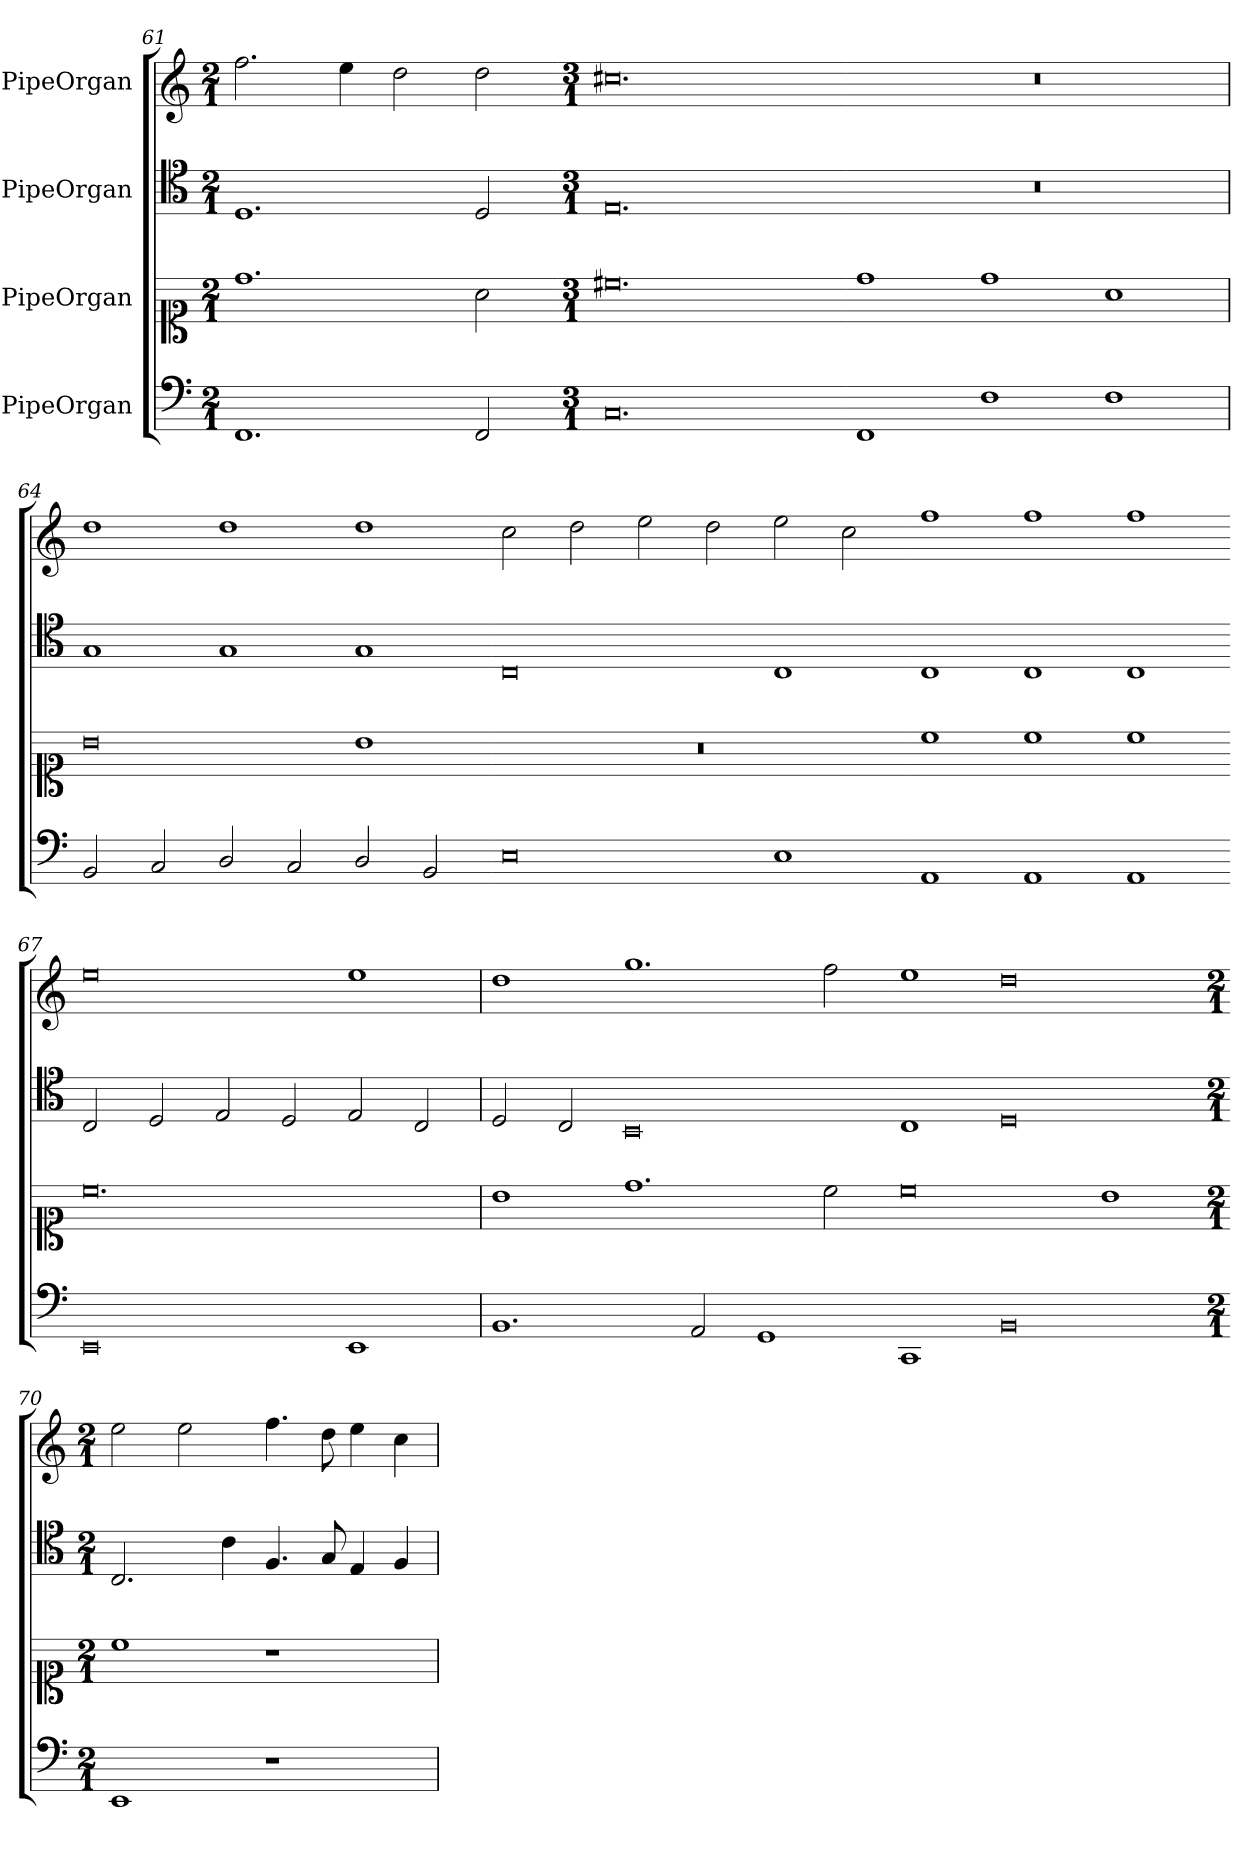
**kern	**kern	**kern	**kern
*part4	*part3	*part2	*part1
*staff4	*staff3	*staff2	*staff1
*I"PipeOrgan	*I"PipeOrgan	*I"PipeOrgan	*I"PipeOrgan
*clefF5	*clefC1	*clefC4	*clefG2
*k[]	*k[]	*k[]	*k[]
*C:	*C:	*C:	*C:
*M2/1	*M2/1	*M2/1	*M2/1
=61	=61	=61	=61
1.DD	1.dd	1.D	2.ff\
.	.	.	4ee\
.	.	.	2dd\
2DD/	2a\	2D/	2dd\
=62-	=62-	=62-	=62-
*M3/1	*M3/1	*M3/1	*M3/1
0.AA	0.cc#X	0.E	0.cc#X
=63-	=63-	=63-	=63-
1DD	1dd	0.r	0.r
1D	1dd	.	.
1D	1a	.	.
=64	=64	=64	=64
2GG/	0b	1G	1dd
2AA/	.	.	.
2BB/	.	1G	1dd
2AA/	.	.	.
2BB/	1b	1G	1dd
2GG/	.	.	.
=65-	=65-	=65-	=65-
0C	0.r	0C	2cc\
.	.	.	2dd\
.	.	.	2ee\
.	.	.	2dd\
1C	.	1C	2ee\
.	.	.	2cc\
=66-	=66-	=66-	=66-
1FF	1cc	1C	1ff
1FF	1cc	1C	1ff
1FF	1cc	1C	1ff
=67-	=67-	=67-	=67-
0CC	0.cc	2C/	0ee
.	.	2D/	.
.	.	2E/	.
.	.	2D/	.
1CC	.	2E/	1ee
.	.	2C/	.
=68	=68	=68	=68
1.GG	1b	2D/	1dd
.	.	2C/	.
.	1.dd	0BB	1.gg
2FF/	.	.	.
1EE	.	.	.
.	2cc\	.	2ff\
=69-	=69-	=69-	=69-
1AAA	0cc	1C	1ee
0GG	.	0D	0dd
.	1b	.	.
=70-	=70-	=70-	=70-
*M2/1	*M2/1	*M2/1	*M2/1
1CC	1cc	2.C/	2ee\
.	.	.	2ee\
.	.	4c\	.
1r	1r	4.F/	4.ff\
.	.	8G/	8dd\
.	.	4E/	4ee\
.	.	4F/	4cc\
=	=	=	=
*-	*-	*-	*-
